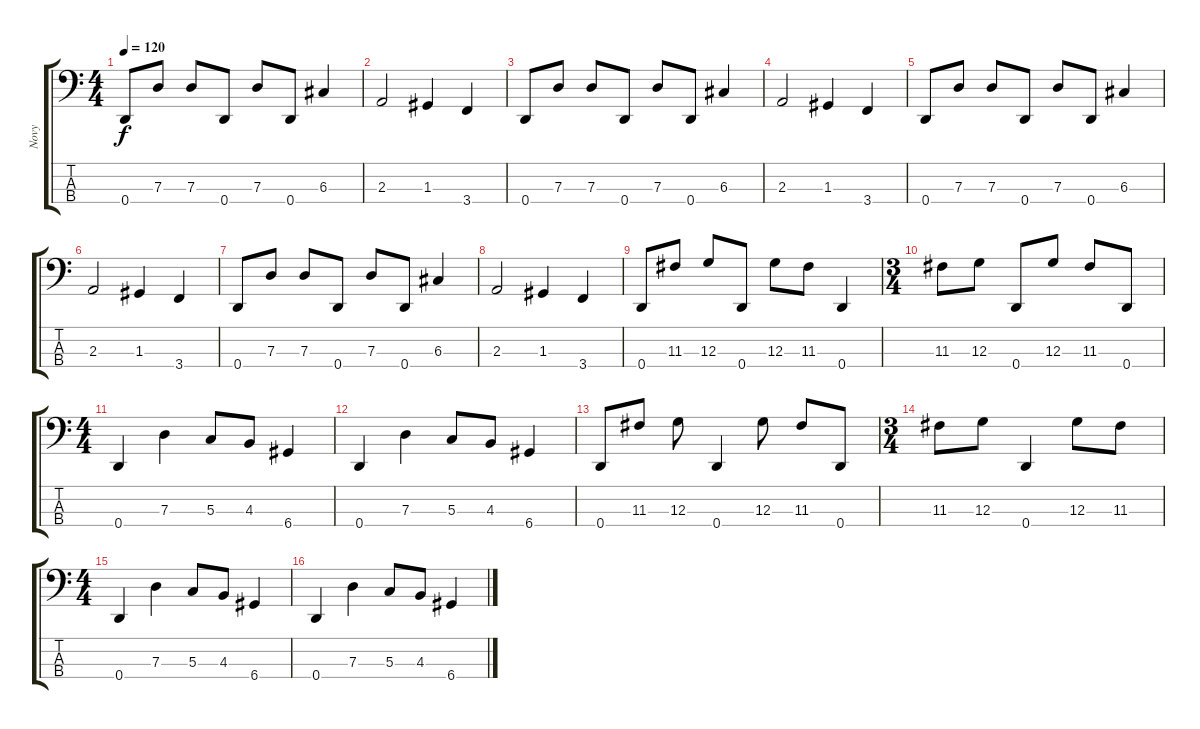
\track ("Novy" "Novy") {instrument electricbassfinger}
\staff {score tabs}
\tuning (F2 C2 G1 D1) {hide}
\ts (4 4)
\tempo 120
\clef f4
\ks c
0.4.8{dy f} 7.3.8 7.3.8 0.4.8 7.3.8 0.4.8 6.3.4 |
2.3.2 1.3.4 3.4.4 |
0.4.8 7.3.8 7.3.8 0.4.8 7.3.8 0.4.8 6.3.4 |
2.3.2 1.3.4 3.4.4 |
0.4.8 7.3.8 7.3.8 0.4.8 7.3.8 0.4.8 6.3.4 |
2.3.2 1.3.4 3.4.4 |
0.4.8 7.3.8 7.3.8 0.4.8 7.3.8 0.4.8 6.3.4 |
2.3.2 1.3.4 3.4.4 |
0.4.8 11.3.8 12.3.8 0.4.8 12.3.8 11.3.8 0.4.4 |
\ts (3 4)
11.3.8 12.3.8 0.4.8 12.3.8 11.3.8 0.4.8 |
\ts (4 4)
0.4.4 7.3.4 5.3.8 4.3.8 6.4.4 |
0.4.4 7.3.4 5.3.8 4.3.8 6.4.4 |
0.4.8 11.3.8 12.3.8 0.4.4 12.3.8 11.3.8 0.4.8 |
\ts (3 4)
11.3.8 12.3.8 0.4.4 12.3.8 11.3.8 |
\ts (4 4)
0.4.4 7.3.4 5.3.8 4.3.8 6.4.4 |
0.4.4 7.3.4 5.3.8 4.3.8 6.4.4
